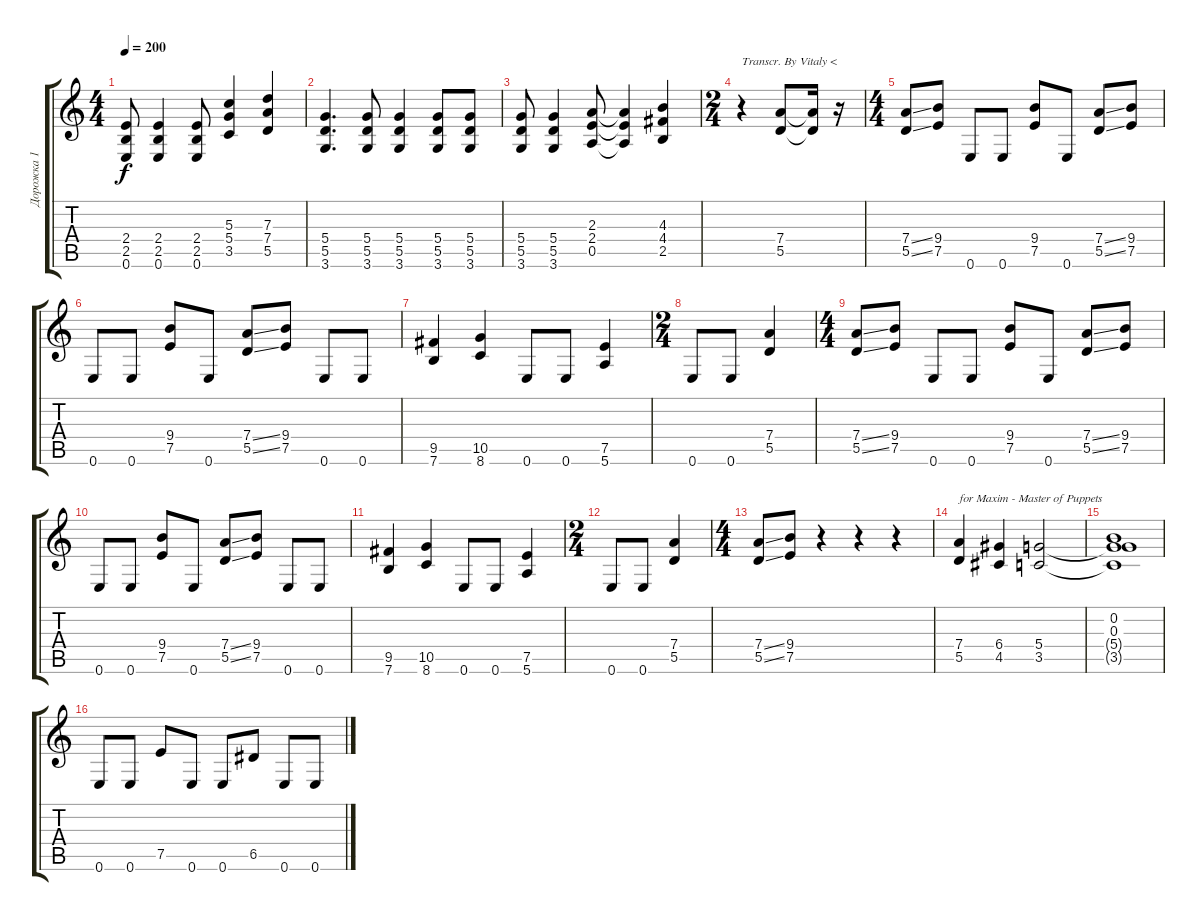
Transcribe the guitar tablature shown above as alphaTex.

\track ("Дорожка 1" "Дорожка 1") {instrument distortionguitar}
\staff {score tabs}
\tuning (E4 B3 G3 D3 A2 E2) {hide}
\ts (4 4)
\tempo 200
\clef g2
\ks c
(2.4 2.5 0.6).8{dy f} (2.4 2.5 0.6).4 (2.4 2.5 0.6).8 (5.3 5.4 3.5).4 (7.3 7.4 5.5).4 |
(5.4 5.5 3.6).4{d} (5.4 5.5 3.6).8 (5.4 5.5 3.6).4 (5.4 5.5 3.6).8 (5.4 5.5 3.6).8 |
(5.4 5.5 3.6).8 (5.4 5.5 3.6).4 (2.3 2.4 0.5).8 (2.3{t} 2.4{t} 0.5{t}).4 (4.3 4.4 2.5).4 |
\ts (2 4)
r.4{txt "Transcr. By Vitaly <"} (7.4 5.5).8 (7.4{t} 5.5{t}).16 r.16 |
\ts (4 4)
(7.4{ss} 5.5{ss}).8 (9.4 7.5).8 0.6.8 0.6.8 (9.4 7.5).8 0.6.8 (7.4{ss} 5.5{ss}).8 (9.4 7.5).8 |
0.6.8 0.6.8 (9.4 7.5).8 0.6.8 (7.4{ss} 5.5{ss}).8 (9.4 7.5).8 0.6.8 0.6.8 |
(9.5 7.6).4 (10.5 8.6).4 0.6.8 0.6.8 (7.5 5.6).4 |
\ts (2 4)
0.6.8 0.6.8 (7.4 5.5).4 |
\ts (4 4)
(7.4{ss} 5.5{ss}).8 (9.4 7.5).8 0.6.8 0.6.8 (9.4 7.5).8 0.6.8 (7.4{ss} 5.5{ss}).8 (9.4 7.5).8 |
0.6.8 0.6.8 (9.4 7.5).8 0.6.8 (7.4{ss} 5.5{ss}).8 (9.4 7.5).8 0.6.8 0.6.8 |
(9.5 7.6).4 (10.5 8.6).4 0.6.8 0.6.8 (7.5 5.6).4 |
\ts (2 4)
0.6.8 0.6.8 (7.4 5.5).4 |
\ts (4 4)
(7.4{ss} 5.5{ss}).8 (9.4 7.5).8 r.4 r.4 r.4 |
(7.4 5.5).4{txt "for Maxim - Master of Puppets"} (6.4 4.5).4 (5.4 3.5).2 |
(0.2 0.3 5.4{t} 3.5{t}).1 |
0.6.8 0.6.8 7.5.8 0.6.8 0.6.8 6.5.8 0.6.8 0.6.8
